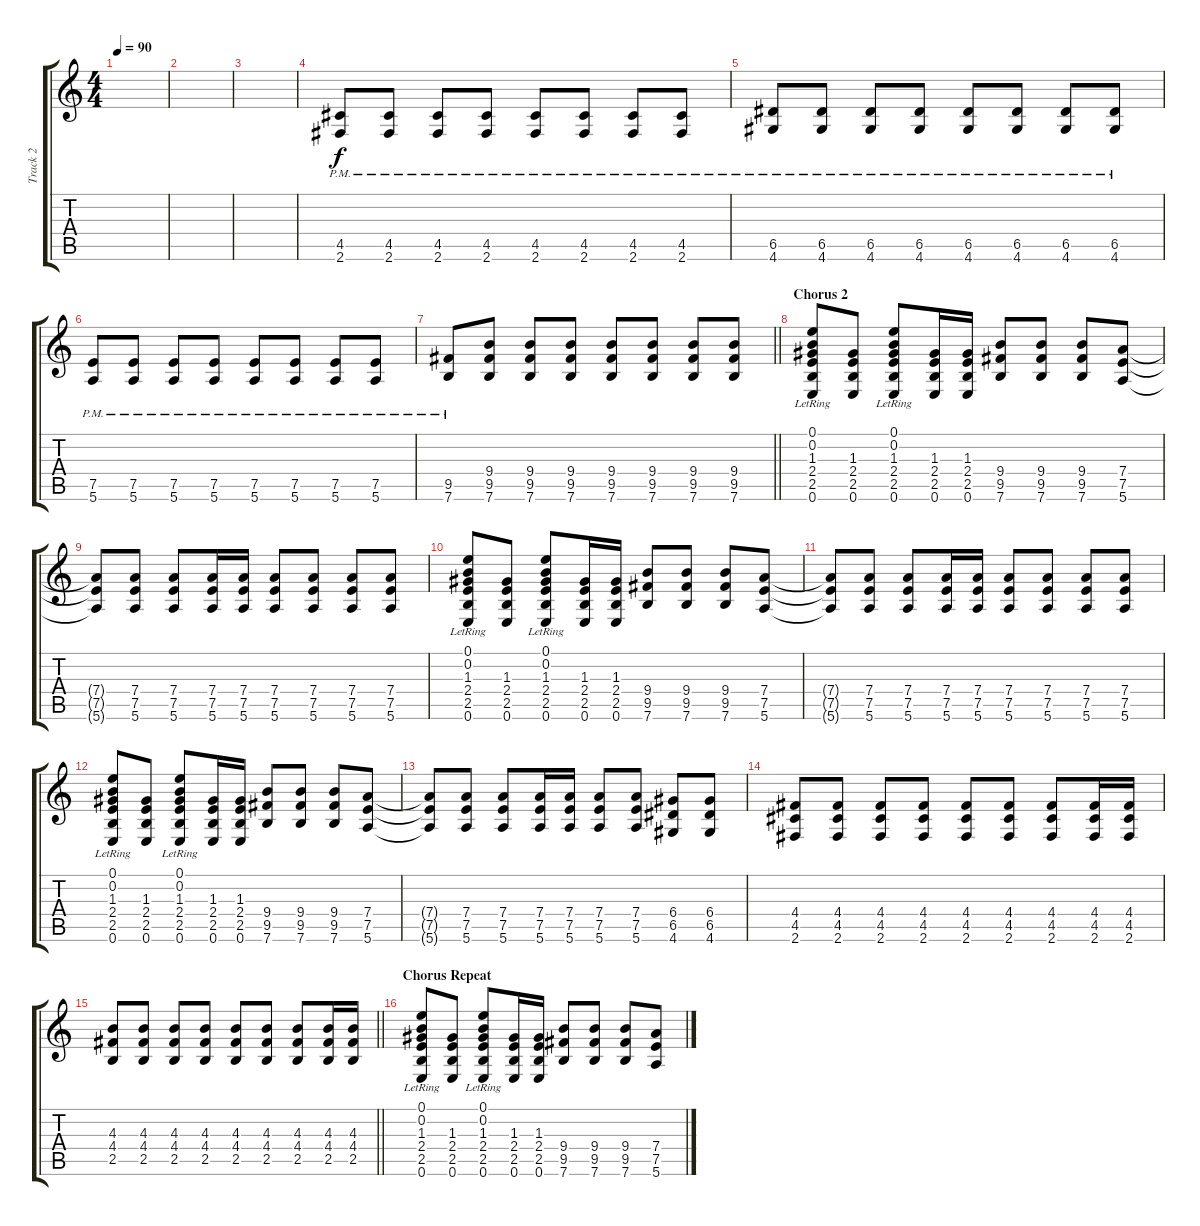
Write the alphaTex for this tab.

\track ("Track 2" "Track 2") {instrument distortionguitar}
\staff {score tabs}
\tuning (E4 B3 G3 D3 A2 E2) {hide}
\ts (4 4)
\tempo 90
\clef g2
\ks c
|
|
|
(4.5{pm} 2.6{pm}).8 (4.5{pm} 2.6{pm}).8 (4.5{pm} 2.6{pm}).8 (4.5{pm} 2.6{pm}).8 (4.5{pm} 2.6{pm}).8 (4.5{pm} 2.6{pm}).8 (4.5{pm} 2.6{pm}).8 (4.5{pm} 2.6{pm}).8 |
(6.5{pm} 4.6{pm}).8 (6.5{pm} 4.6{pm}).8 (6.5{pm} 4.6{pm}).8 (6.5{pm} 4.6{pm}).8 (6.5{pm} 4.6{pm}).8 (6.5{pm} 4.6{pm}).8 (6.5{pm} 4.6{pm}).8 (6.5{pm} 4.6{pm}).8 |
(7.5{pm} 5.6{pm}).8 (7.5{pm} 5.6{pm}).8 (7.5{pm} 5.6{pm}).8 (7.5{pm} 5.6{pm}).8 (7.5{pm} 5.6{pm}).8 (7.5{pm} 5.6{pm}).8 (7.5{pm} 5.6{pm}).8 (7.5{pm} 5.6{pm}).8 |
\barLineRight lightlight
(9.5{pm} 7.6{pm}).8 (9.4 9.5 7.6).8 (9.4 9.5 7.6).8 (9.4 9.5 7.6).8 (9.4 9.5 7.6).8 (9.4 9.5 7.6).8 (9.4 9.5 7.6).8 (9.4 9.5 7.6).8 |
\section ("" "Chorus 2")
(0.1{lr} 0.2{lr} 1.3{lr} 2.4{lr} 2.5{lr} 0.6{lr}).8 (1.3 2.4 2.5 0.6).8 (0.1{lr} 0.2{lr} 1.3{lr} 2.4{lr} 2.5{lr} 0.6{lr}).8 (1.3 2.4 2.5 0.6).16 (1.3 2.4 2.5 0.6).16 (9.4 9.5 7.6).8 (9.4 9.5 7.6).8 (9.4 9.5 7.6).8 (7.4 7.5 5.6).8 |
(7.4{t} 7.5{t} 5.6{t}).8 (7.4 7.5 5.6).8 (7.4 7.5 5.6).8 (7.4 7.5 5.6).16 (7.4 7.5 5.6).16 (7.4 7.5 5.6).8 (7.4 7.5 5.6).8 (7.4 7.5 5.6).8 (7.4 7.5 5.6).8 |
(0.1{lr} 0.2{lr} 1.3{lr} 2.4{lr} 2.5{lr} 0.6{lr}).8 (1.3 2.4 2.5 0.6).8 (0.1{lr} 0.2{lr} 1.3{lr} 2.4{lr} 2.5{lr} 0.6{lr}).8 (1.3 2.4 2.5 0.6).16 (1.3 2.4 2.5 0.6).16 (9.4 9.5 7.6).8 (9.4 9.5 7.6).8 (9.4 9.5 7.6).8 (7.4 7.5 5.6).8 |
(7.4{t} 7.5{t} 5.6{t}).8 (7.4 7.5 5.6).8 (7.4 7.5 5.6).8 (7.4 7.5 5.6).16 (7.4 7.5 5.6).16 (7.4 7.5 5.6).8 (7.4 7.5 5.6).8 (7.4 7.5 5.6).8 (7.4 7.5 5.6).8 |
(0.1{lr} 0.2{lr} 1.3{lr} 2.4{lr} 2.5{lr} 0.6{lr}).8 (1.3 2.4 2.5 0.6).8 (0.1{lr} 0.2{lr} 1.3{lr} 2.4{lr} 2.5{lr} 0.6{lr}).8 (1.3 2.4 2.5 0.6).16 (1.3 2.4 2.5 0.6).16 (9.4 9.5 7.6).8 (9.4 9.5 7.6).8 (9.4 9.5 7.6).8 (7.4 7.5 5.6).8 |
(7.4{t} 7.5{t} 5.6{t}).8 (7.4 7.5 5.6).8 (7.4 7.5 5.6).8 (7.4 7.5 5.6).16 (7.4 7.5 5.6).16 (7.4 7.5 5.6).8 (7.4 7.5 5.6).8 (6.4 6.5 4.6).8 (6.4 6.5 4.6).8 |
(4.4 4.5 2.6).8 (4.4 4.5 2.6).8 (4.4 4.5 2.6).8 (4.4 4.5 2.6).8 (4.4 4.5 2.6).8 (4.4 4.5 2.6).8 (4.4 4.5 2.6).8 (4.4 4.5 2.6).16 (4.4 4.5 2.6).16 |
\barLineRight lightlight
(4.3 4.4 2.5).8 (4.3 4.4 2.5).8 (4.3 4.4 2.5).8 (4.3 4.4 2.5).8 (4.3 4.4 2.5).8 (4.3 4.4 2.5).8 (4.3 4.4 2.5).8 (4.3 4.4 2.5).16 (4.3 4.4 2.5).16 |
\section ("" "Chorus Repeat")
(0.1{lr} 0.2{lr} 1.3{lr} 2.4{lr} 2.5{lr} 0.6{lr}).8 (1.3 2.4 2.5 0.6).8 (0.1{lr} 0.2{lr} 1.3{lr} 2.4{lr} 2.5{lr} 0.6{lr}).8 (1.3 2.4 2.5 0.6).16 (1.3 2.4 2.5 0.6).16 (9.4 9.5 7.6).8 (9.4 9.5 7.6).8 (9.4 9.5 7.6).8 (7.4 7.5 5.6).8
